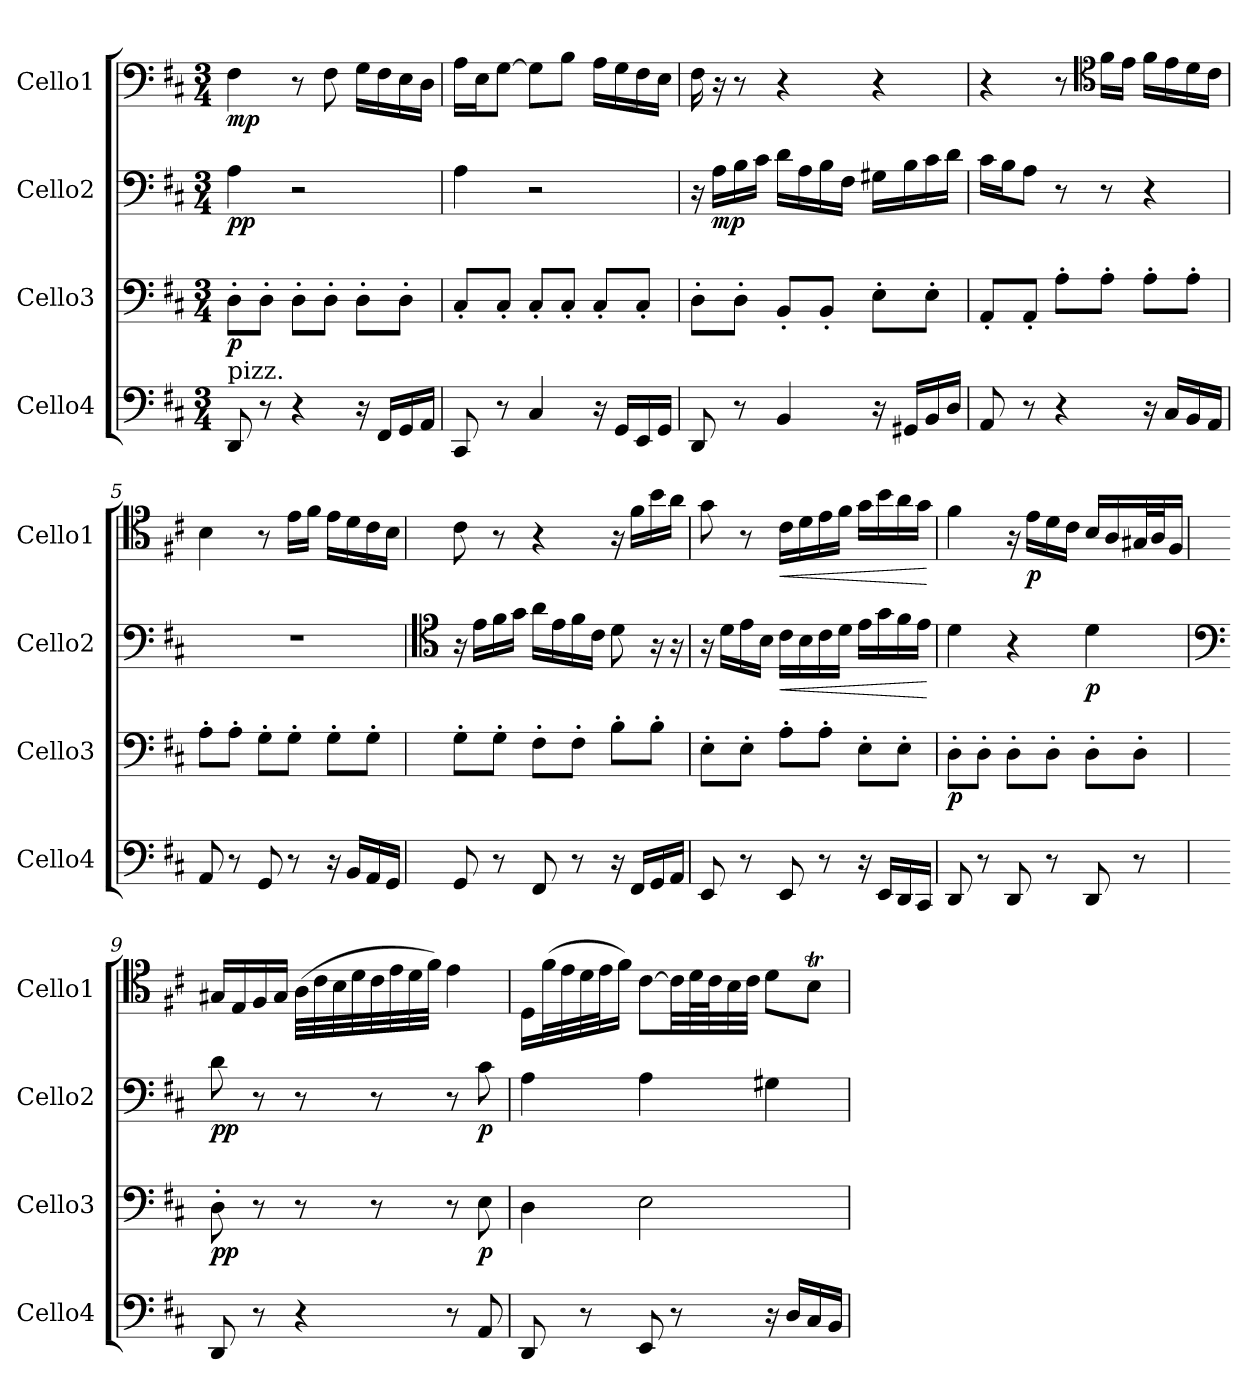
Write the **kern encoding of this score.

**kern	**kern	**dynam	**kern	**dynam	**kern	**dynam
*part4	*part3	*part3	*part2	*part2	*part1	*part1
*staff4	*staff3	*staff3	*staff2	*staff2	*staff1	*staff1
*I"Cello4	*I"Cello3	*	*I"Cello2	*	*I"Cello1	*
*I'Cello4	*I'Cello3	*	*I'Cello2	*	*I'Cello1	*
*clefF4	*clefF4	*	*clefF4	*	*clefF4	*
*k[f#c#]	*k[f#c#]	*	*k[f#c#]	*	*k[f#c#]	*
*M3/4	*M3/4	*	*M3/4	*	*M3/4	*
*MM30	*MM30	*	*MM30	*	*MM30	*
=1	=1	=1	=1	=1	=1	=1
!LO:TX:a:t=pizz.	!	!	!	!	!	!
!	!	!LO:DY:b	!	!LO:DY:b	!	!LO:DY:b
8DD/	8D'\L	p	4A\	pp	4F#\	mp
8r	8D'\J	.	.	.	.	.
4r	8D'\L	.	2r	.	8r	.
.	8D'\J	.	.	.	8F#\	.
16r	8D'\L	.	.	.	16G\LL	.
16FF#/LL	.	.	.	.	16F#\	.
16GG/	8D'\J	.	.	.	16E\	.
16AA/JJ	.	.	.	.	16D\JJ	.
=2	=2	=2	=2	=2	=2	=2
8CC#/	8C#'/L	.	4A\	.	16A\LL	.
.	.	.	.	.	16E\J	.
8r	8C#'/J	.	.	.	[8G\J	.
4C#/	8C#'/L	.	2r	.	8G\L]	.
.	8C#'/J	.	.	.	8B\J	.
16r	8C#'/L	.	.	.	16A\LL	.
16GG/LL	.	.	.	.	16G\	.
16EE/	8C#'/J	.	.	.	16F#\	.
16GG/JJ	.	.	.	.	16E\JJ	.
=3	=3	=3	=3	=3	=3	=3
8DD/	8D'\L	.	16r	.	16F#\	.
!	!	!	!	!LO:DY:b	!	!
.	.	.	16A\LL	mp	16r	.
8r	8D'\J	.	16B\	.	8r	.
.	.	.	16c#\JJ	.	.	.
4BB/	8BB'/L	.	16d\LL	.	4r	.
.	.	.	16A\	.	.	.
.	8BB'/J	.	16B\	.	.	.
.	.	.	16F#\JJ	.	.	.
16r	8E'\L	.	16G#X\LL	.	4r	.
16GG#X/LL	.	.	16B\	.	.	.
16BB/	8E'\J	.	16c#\	.	.	.
16D/JJ	.	.	16d\JJ	.	.	.
=4	=4	=4	=4	=4	=4	=4
8AA/	8AA'/L	.	16c#\LL	.	4r	.
.	.	.	16B\J	.	.	.
8r	8AA'/J	.	8A\J	.	.	.
4r	8A'\L	.	8r	.	8r	.
*	*	*	*	*	*clefC4	*
.	8A'\J	.	8r	.	16f#\LL	.
.	.	.	.	.	16e\JJ	.
16r	8A'\L	.	4r	.	16f#\LL	.
16C#/LL	.	.	.	.	16e\	.
16BB/	8A'\J	.	.	.	16d\	.
16AA/JJ	.	.	.	.	16c#\JJ	.
!!LO:LB:g=z
=5	=5	=5	=5	=5	=5	=5
8AA/	8A'\L	.	2.r	.	4B\	.
8r	8A'\J	.	.	.	.	.
8GG/	8G'\L	.	.	.	8r	.
8r	8G'\J	.	.	.	16e\LL	.
.	.	.	.	.	16f#\JJ	.
16r	8G'\L	.	.	.	16e\LL	.
16BB/LL	.	.	.	.	16d\	.
16AA/	8G'\J	.	.	.	16c#\	.
16GG/JJ	.	.	.	.	16B\JJ	.
=6	=6	=6	=6	=6	=6	=6
*	*	*	*clefC4	*	*	*
8GG/	8G'\L	.	16r	.	8c#\	.
.	.	.	16e\LL	.	.	.
8r	8G'\J	.	16f#\	.	8r	.
.	.	.	16g\JJ	.	.	.
8FF#/	8F#'\L	.	16a\LL	.	4r	.
.	.	.	16e\	.	.	.
8r	8F#'\J	.	16f#\	.	.	.
.	.	.	16c#\JJ	.	.	.
16r	8B'\L	.	8d\	.	16r	.
16FF#/LL	.	.	.	.	16f#\LL	.
16GG/	8B'\J	.	16r	.	16b\	.
16AA/JJ	.	.	16r	.	16a\JJ	.
=7	=7	=7	=7	=7	=7	=7
8EE/	8E'\L	.	16r	.	8g\	.
.	.	.	16d\LL	.	.	.
8r	8E'\J	.	16e\	.	8r	.
.	.	.	16B\JJ	.	.	.
!	!	!	!	!LO:HP:b	!	!LO:HP:b
8EE/	8A'\L	.	16c#\LL	<	16c#\LL	<
.	.	.	16B\	.	16d\	.
8r	8A'\J	.	16c#\	.	16e\	.
.	.	.	16d\JJ	.	16f#\JJ	.
16r	8E'\L	.	16e\LL	.	16g\LL	.
16EE/LL	.	.	16g\	.	16b\	.
16DD/	8E'\J	.	16f#\	.	16a\	.
16CC#/JJ	.	.	16e\JJ	.	16g\JJ	.
.	.	.	.	[	.	[
!!LO:LB:g=z
=8	=8	=8	=8	=8	=8	=8
!	!	!LO:DY:b	!	!	!	!
8DD/	8D'\L	p	4d\	.	4f#\	.
8r	8D'\J	.	.	.	.	.
8DD/	8D'\L	.	4r	.	16r	.
!	!	!	!	!	!	!LO:DY:b
.	.	.	.	.	16e\LL	p
8r	8D'\J	.	.	.	16d\	.
.	.	.	.	.	16c#\JJ	.
!	!	!	!	!LO:DY:b	!	!
8DD/	8D'\L	.	4d\	p	16B/LL	.
.	.	.	.	.	16A/	.
8r	8D'\J	.	.	.	32G#X/L	.
.	.	.	.	.	32A/J	.
.	.	.	.	.	16F#/JJ	.
=9	=9	=9	=9	=9	=9	=9
*	*	*	*clefF4	*	*	*
!	!	!LO:DY:b	!	!LO:DY:b	!	!
8DD/	8D'\	pp	8d\	pp	16G#X/LL	.
.	.	.	.	.	16E/	.
8r	8r	.	8r	.	16F#/	.
.	.	.	.	.	16G#/JJ	.
4r	8r	.	8r	.	(>32A\LLL	.
.	.	.	.	.	32c#\	.
.	.	.	.	.	32B\	.
.	.	.	.	.	32d\	.
.	8r	.	8r	.	32c#\	.
.	.	.	.	.	32e\	.
.	.	.	.	.	32d\	.
.	.	.	.	.	32f#\JJJ)	.
8r	8r	.	8r	.	4e\	.
!	!	!LO:DY:b	!	!LO:DY:b	!	!
8AA/	8E\	p	8c#\	p	.	.
=10	=10	=10	=10	=10	=10	=10
8DD/	4D\	.	4A\	.	16D\LL	.
.	.	.	.	.	(>32f#\L	.
.	.	.	.	.	32e\	.
8r	.	.	.	.	32d\	.
.	.	.	.	.	32e\J	.
.	.	.	.	.	16f#\JJ)	.
8EE/	2E\	.	4A\	.	[8c#\L	.
8r	.	.	.	.	32c#\LL]	.
.	.	.	.	.	64d\L	.
.	.	.	.	.	64c#\J	.
.	.	.	.	.	32B\	.
.	.	.	.	.	32c#\JJJ	.
16r	.	.	4G#X\	.	8d\L	.
16D/LL	.	.	.	.	.	.
16C#/	.	.	.	.	8BT\J	.
16BB/JJ	.	.	.	.	.	.
=	=	=	=	=	=	=
*-	*-	*-	*-	*-	*-	*-
